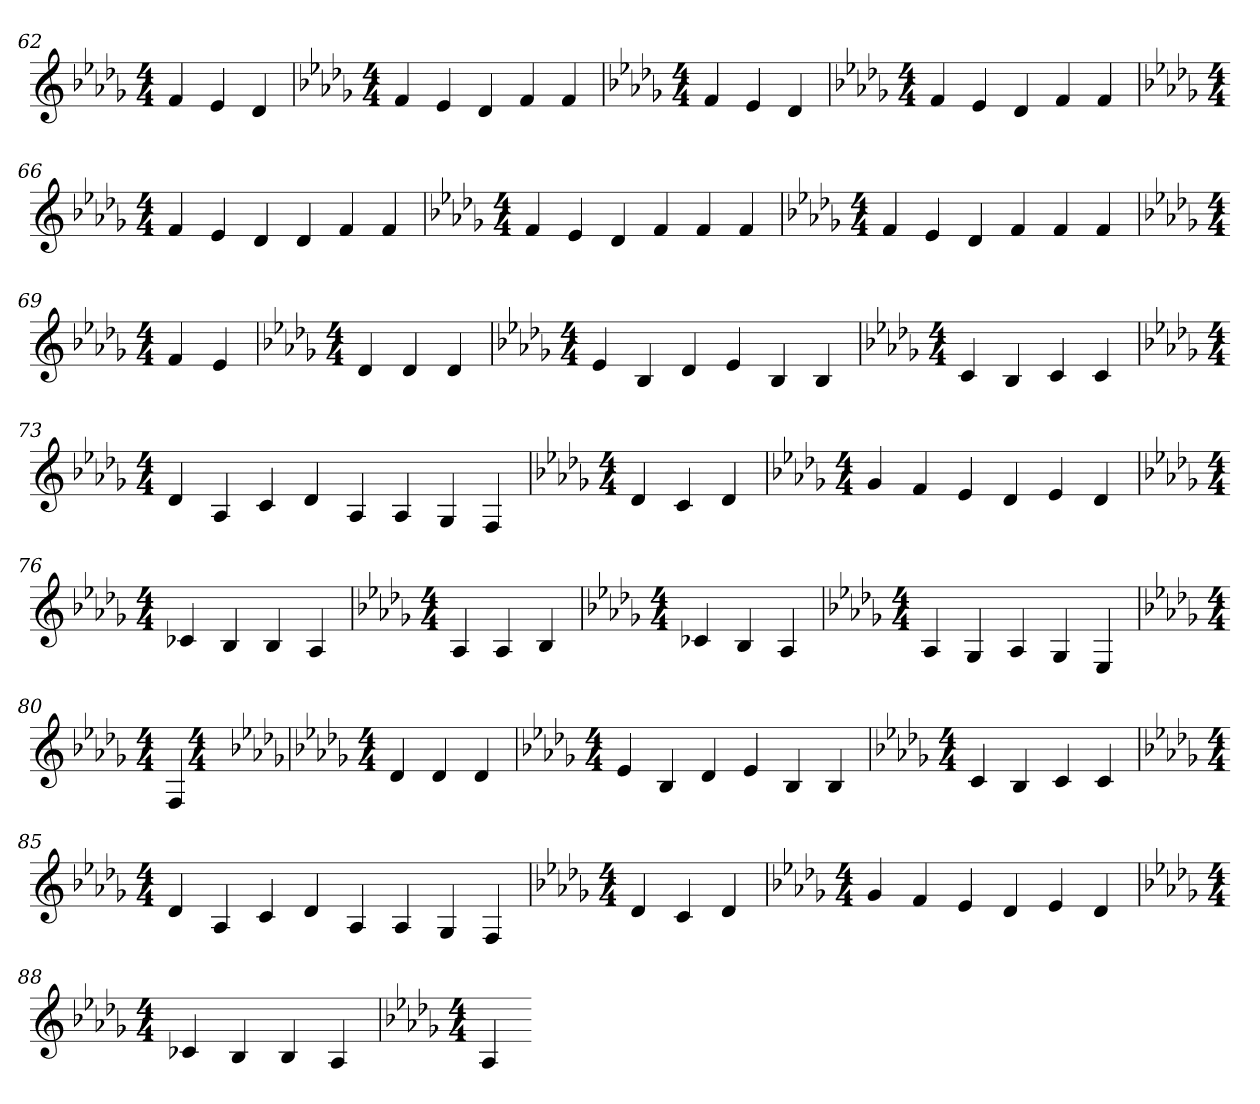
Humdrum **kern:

**kern
*part1
*staff1
*k[b-e-a-d-g-]
*D-:
*M4/4
=62
*k[b-e-a-d-g-]
*D-:
*M4/4
4f
4e-
4d-
=63
*k[b-e-a-d-g-]
*D-:
*M4/4
4f
4e-
4d-
4f
4f
=64
*k[b-e-a-d-g-]
*D-:
*M4/4
4f
4e-
4d-
=65
*k[b-e-a-d-g-]
*D-:
*M4/4
4f
4e-
4d-
4f
4f
=66
*k[b-e-a-d-g-]
*D-:
*M4/4
4f
4e-
4d-
4d-
4f
4f
=67
*k[b-e-a-d-g-]
*D-:
*M4/4
4f
4e-
4d-
4f
4f
4f
=68
*k[b-e-a-d-g-]
*D-:
*M4/4
4f
4e-
4d-
4f
4f
4f
=69
*k[b-e-a-d-g-]
*D-:
*M4/4
4f
4e-
=70
*k[b-e-a-d-g-]
*D-:
*M4/4
4d-
4d-
4d-
=71
*k[b-e-a-d-g-]
*D-:
*M4/4
4e-
4B-
4d-
4e-
4B-
4B-
=72
*k[b-e-a-d-g-]
*D-:
*M4/4
4c
4B-
4c
4c
=73
*k[b-e-a-d-g-]
*D-:
*M4/4
4d-
4A-
4c
4d-
4A-
4A-
4G-
4F
=74
*k[b-e-a-d-g-]
*D-:
*M4/4
4d-
4c
4d-
=75
*k[b-e-a-d-g-]
*D-:
*M4/4
4g-
4f
4e-
4d-
4e-
4d-
=76
*k[b-e-a-d-g-]
*D-:
*M4/4
4c-X
4B-
4B-
4A-
=77
*k[b-e-a-d-g-]
*D-:
*M4/4
4A-
4A-
4B-
=78
*k[b-e-a-d-g-]
*D-:
*M4/4
4c-X
4B-
4A-
=79
*k[b-e-a-d-g-]
*D-:
*M4/4
4A-
4G-
4A-
4G-
4E-
=80
*k[b-e-a-d-g-]
*D-:
*M4/4
4F
*k[b-e-a-d-g-]
*D-:
*M4/4
=82
*k[b-e-a-d-g-]
*D-:
*M4/4
4d-
4d-
4d-
=83
*k[b-e-a-d-g-]
*D-:
*M4/4
4e-
4B-
4d-
4e-
4B-
4B-
=84
*k[b-e-a-d-g-]
*D-:
*M4/4
4c
4B-
4c
4c
=85
*k[b-e-a-d-g-]
*D-:
*M4/4
4d-
4A-
4c
4d-
4A-
4A-
4G-
4F
=86
*k[b-e-a-d-g-]
*D-:
*M4/4
4d-
4c
4d-
=87
*k[b-e-a-d-g-]
*D-:
*M4/4
4g-
4f
4e-
4d-
4e-
4d-
=88
*k[b-e-a-d-g-]
*D-:
*M4/4
4c-X
4B-
4B-
4A-
=89
*k[b-e-a-d-g-]
*D-:
*M4/4
4A-
=-
*-
